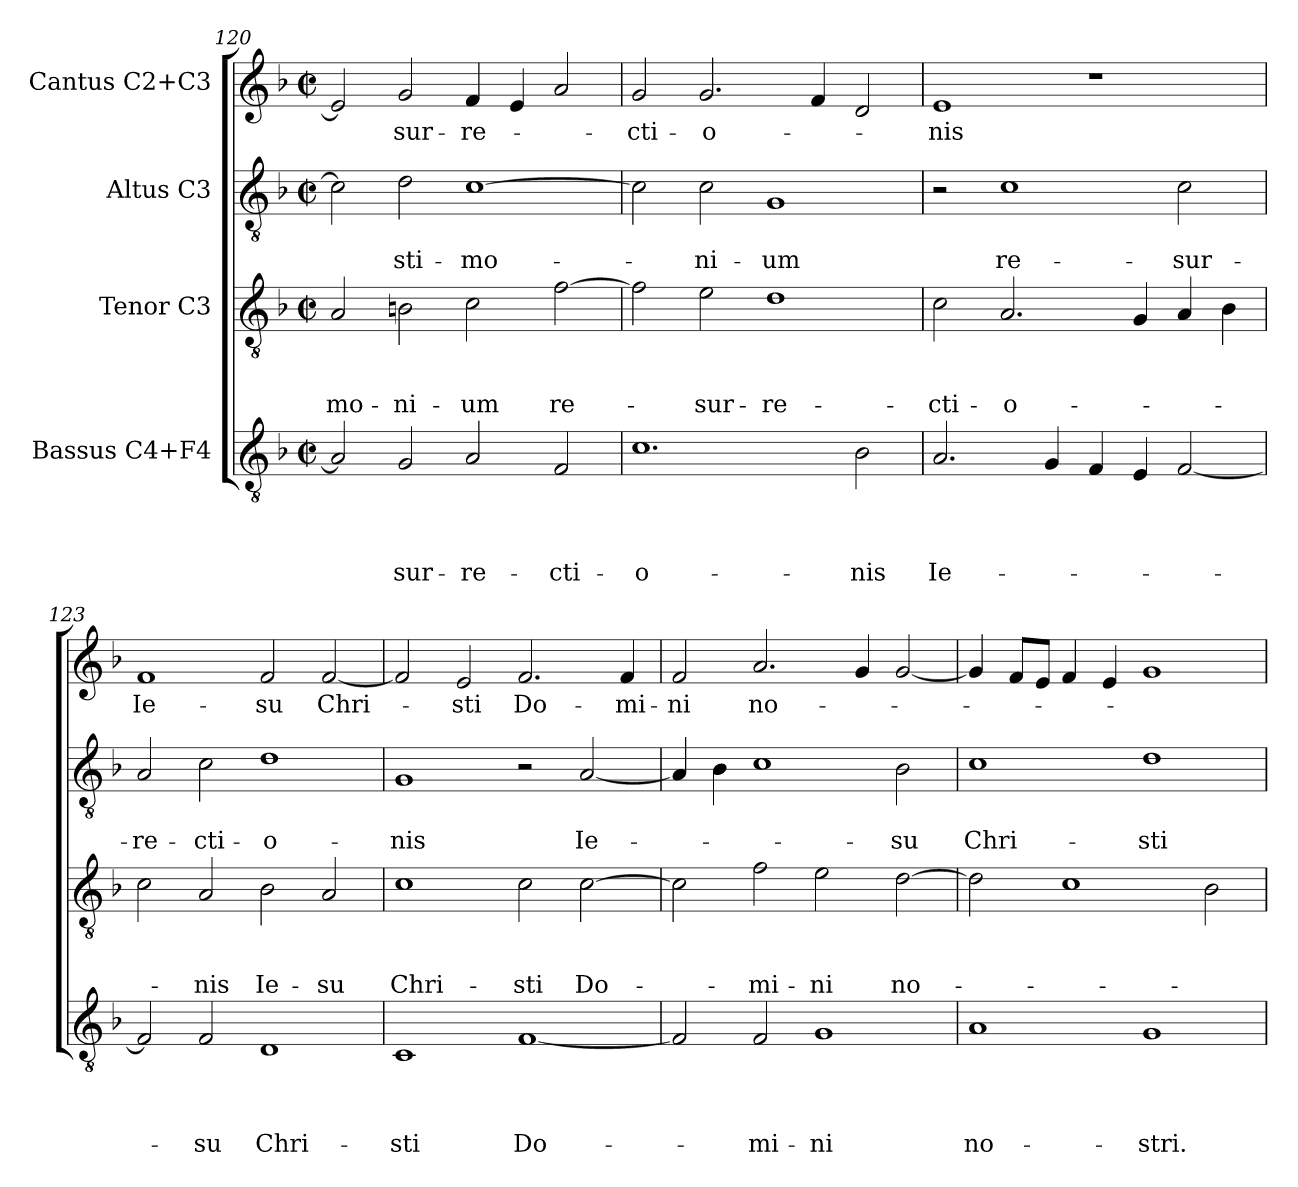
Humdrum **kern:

**kern	**text	**text	**text	**text	**kern	**text	**text	**text	**kern	**text	**text	**kern	**text
*part4	*part4	*part4	*part4	*part4	*part3	*part3	*part3	*part3	*part2	*part2	*part2	*part1	*part1
*staff4	*staff4	*staff4	*staff4	*staff4	*staff3	*staff3	*staff3	*staff3	*staff2	*staff2	*staff2	*staff1	*staff1
*I"Bassus C4+F4	*	*	*	*	*I"Tenor C3	*	*	*	*I"Altus C3	*	*	*I"Cantus C2+C3	*
!!LO:PB:g=z
*clefGv2	*	*	*	*	*clefGv2	*	*	*	*clefGv2	*	*	*clefG2	*
*k[b-]	*	*	*	*	*k[b-]	*	*	*	*k[b-]	*	*	*k[b-]	*
*F:	*	*	*	*	*F:	*	*	*	*F:	*	*	*F:	*
*M2/2	*	*	*	*	*M2/2	*	*	*	*M2/2	*	*	*M2/2	*
*met(c|)	*	*	*	*	*met(c|)	*	*	*	*met(c|)	*	*	*met(c|)	*
=120	=120	=120	=120	=120	=120	=120	=120	=120	=120	=120	=120	=120	=120
!	!	!	!	!	!	!	!	!LO:LY:b	!	!	!	!	!
2A/]	.	.	.	.	2A/	.	.	-mo-	2c\]	.	.	2e/]	.
!	!	!	!	!LO:LY:b	!	!	!	!LO:LY:b	!	!	!LO:LY:b	!	!LO:LY:b
2G/	.	.	.	-sur-	2Bn\	.	.	-ni-	2d\	.	-sti-	2g/	-sur-
!	!	!	!	!LO:LY:b	!	!	!	!LO:LY:b	!	!	!LO:LY:b	!	!LO:LY:b
2A/	.	.	.	-re-	2c\	.	.	-um	[>1c	.	-mo-	4f/	-re-
.	.	.	.	.	.	.	.	.	.	.	.	4e/	.
!	!	!	!	!LO:LY:b	!	!	!	!LO:LY:b	!	!	!	!	!
2F/	.	.	.	-cti-	[>2f\	.	.	re-	.	.	.	2a/	.
=121	=121	=121	=121	=121	=121	=121	=121	=121	=121	=121	=121	=121	=121
!	!	!	!	!LO:LY:b	!	!	!	!	!	!	!	!	!LO:LY:b
1.c	.	.	.	-o-	2f\]	.	.	.	2c\]	.	.	2g/	-cti-
!	!	!	!	!	!	!	!	!LO:LY:b	!	!	!LO:LY:b	!	!LO:LY:b
.	.	.	.	.	2e\	.	.	-sur-	2c\	.	-ni-	2.g/	-o-
!	!	!	!	!	!	!	!	!LO:LY:b	!	!	!LO:LY:b	!	!
.	.	.	.	.	1d	.	.	-re-	1G	.	-um	.	.
.	.	.	.	.	.	.	.	.	.	.	.	4f/	.
!	!	!	!	!LO:LY:b	!	!	!	!	!	!	!	!	!
2B-\	.	.	.	-nis	.	.	.	.	.	.	.	2d/	.
=122	=122	=122	=122	=122	=122	=122	=122	=122	=122	=122	=122	=122	=122
!	!	!	!	!LO:LY:b	!	!	!	!LO:LY:b	!	!	!	!	!LO:LY:b
2.A/	.	.	.	Ie-	2c\	.	.	-cti-	2r	.	.	1e	-nis
!	!	!	!	!	!	!	!	!LO:LY:b	!	!	!LO:LY:b	!	!
.	.	.	.	.	2.A/	.	.	-o-	1c	.	re-	.	.
4G/	.	.	.	.	.	.	.	.	.	.	.	.	.
4F/	.	.	.	.	.	.	.	.	.	.	.	1r	.
4E/	.	.	.	.	4G/	.	.	.	.	.	.	.	.
!	!	!	!	!	!	!	!	!	!	!	!LO:LY:b	!	!
[<2F/	.	.	.	.	4A/	.	.	.	2c\	.	-sur-	.	.
.	.	.	.	.	4B-\	.	.	.	.	.	.	.	.
=123	=123	=123	=123	=123	=123	=123	=123	=123	=123	=123	=123	=123	=123
!	!	!	!	!	!	!	!	!	!	!	!LO:LY:b	!	!LO:LY:b
2F/]	.	.	.	.	2c\	.	.	.	2A/	.	-re-	1f	Ie-
!	!	!	!	!LO:LY:b	!	!	!	!LO:LY:b	!	!	!LO:LY:b	!	!
2F/	.	.	.	-su	2A/	.	.	-nis	2c\	.	-cti-	.	.
!	!	!	!	!LO:LY:b	!	!	!	!LO:LY:b	!	!	!LO:LY:b	!	!LO:LY:b
1D	.	.	.	Chri-	2B-\	.	.	Ie-	1d	.	-o-	2f/	-su
!	!	!	!	!	!	!	!	!LO:LY:b	!	!	!	!	!LO:LY:b
.	.	.	.	.	2A/	.	.	-su	.	.	.	[<2f/	Chri-
=124	=124	=124	=124	=124	=124	=124	=124	=124	=124	=124	=124	=124	=124
!	!	!	!	!LO:LY:b	!	!	!	!LO:LY:b	!	!	!LO:LY:b	!	!
1C	.	.	.	-sti	1c	.	.	Chri-	1G	.	-nis	2f/]	.
!	!	!	!	!	!	!	!	!	!	!	!	!	!LO:LY:b
.	.	.	.	.	.	.	.	.	.	.	.	2e/	-sti
!	!	!	!	!LO:LY:b	!	!	!	!LO:LY:b	!	!	!	!	!LO:LY:b
[<1F	.	.	.	Do-	2c\	.	.	-sti	2r	.	.	2.f/	Do-
!	!	!	!	!	!	!	!	!LO:LY:b	!	!	!LO:LY:b	!	!
.	.	.	.	.	[>2c\	.	.	Do-	[<2A/	.	Ie-	.	.
!	!	!	!	!	!	!	!	!	!	!	!	!	!LO:LY:b
.	.	.	.	.	.	.	.	.	.	.	.	4f/	-mi-
=125	=125	=125	=125	=125	=125	=125	=125	=125	=125	=125	=125	=125	=125
!	!	!	!	!	!	!	!	!	!	!	!	!	!LO:LY:b
2F/]	.	.	.	.	2c\]	.	.	.	4A/]	.	.	2f/	-ni
.	.	.	.	.	.	.	.	.	4B-\	.	.	.	.
!	!	!	!	!LO:LY:b	!	!	!	!LO:LY:b	!	!	!	!	!LO:LY:b
2F/	.	.	.	-mi-	2f\	.	.	-mi-	1c	.	.	2.a/	no-
!	!	!	!	!LO:LY:b	!	!	!	!LO:LY:b	!	!	!	!	!
1G	.	.	.	-ni	2e\	.	.	-ni	.	.	.	.	.
.	.	.	.	.	.	.	.	.	.	.	.	4g/	.
!	!	!	!	!	!	!	!	!LO:LY:b	!	!	!LO:LY:b	!	!
.	.	.	.	.	[<2d\	.	.	no-	2B-\	.	-su	[<2g/	.
!!LO:LB:g=z
=126	=126	=126	=126	=126	=126	=126	=126	=126	=126	=126	=126	=126	=126
!	!	!	!	!LO:LY:b	!	!	!	!	!	!	!LO:LY:b	!	!
1A	.	.	.	no-	2d\]	.	.	.	1c	.	Chri-	4g/]	.
.	.	.	.	.	.	.	.	.	.	.	.	8f/L	.
.	.	.	.	.	.	.	.	.	.	.	.	8e/J	.
.	.	.	.	.	1c	.	.	.	.	.	.	4f/	.
.	.	.	.	.	.	.	.	.	.	.	.	4e/	.
!	!	!	!	!LO:LY:b	!	!	!	!	!	!	!LO:LY:b	!	!
1G	.	.	.	-stri.	.	.	.	.	1d	.	-sti	1g	.
.	.	.	.	.	2B-\	.	.	.	.	.	.	.	.
=	=	=	=	=	=	=	=	=	=	=	=	=	=
*-	*-	*-	*-	*-	*-	*-	*-	*-	*-	*-	*-	*-	*-
